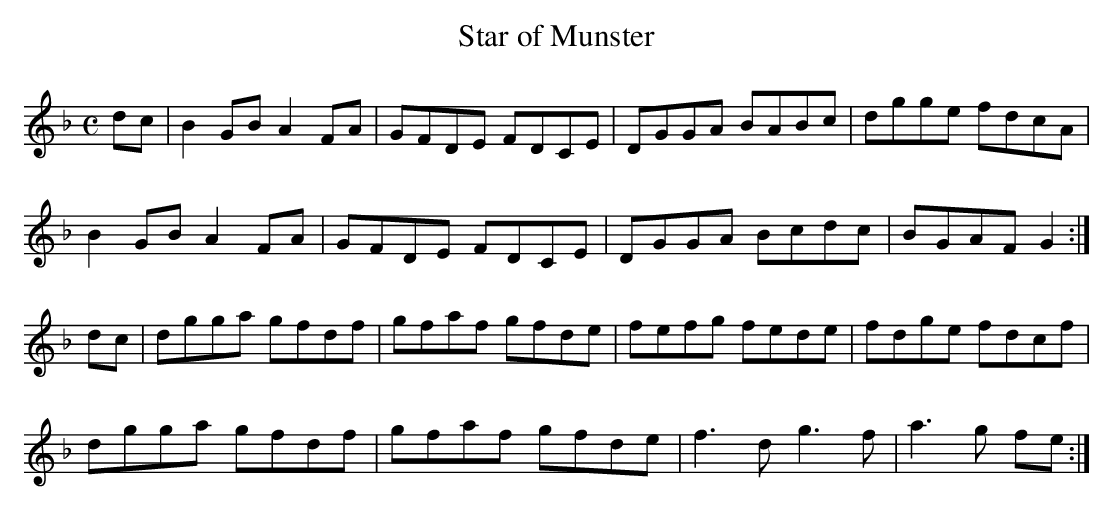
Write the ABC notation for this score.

X:1
T:Star of Munster
M:C
L:1/8
K:G Dorian
dc|B2GB A2FA|GFDE FDCE|DGGA BABc|dgge fdcA|!
B2GB A2FA|GFDE FDCE|DGGA Bcdc|BGAF G2:|!
dc|dgga gfdf|gfaf gfde|fefg fede|fdge fdcf|!
dgga gfdf|gfaf gfde|f3d g3f|a3g fe:|!
